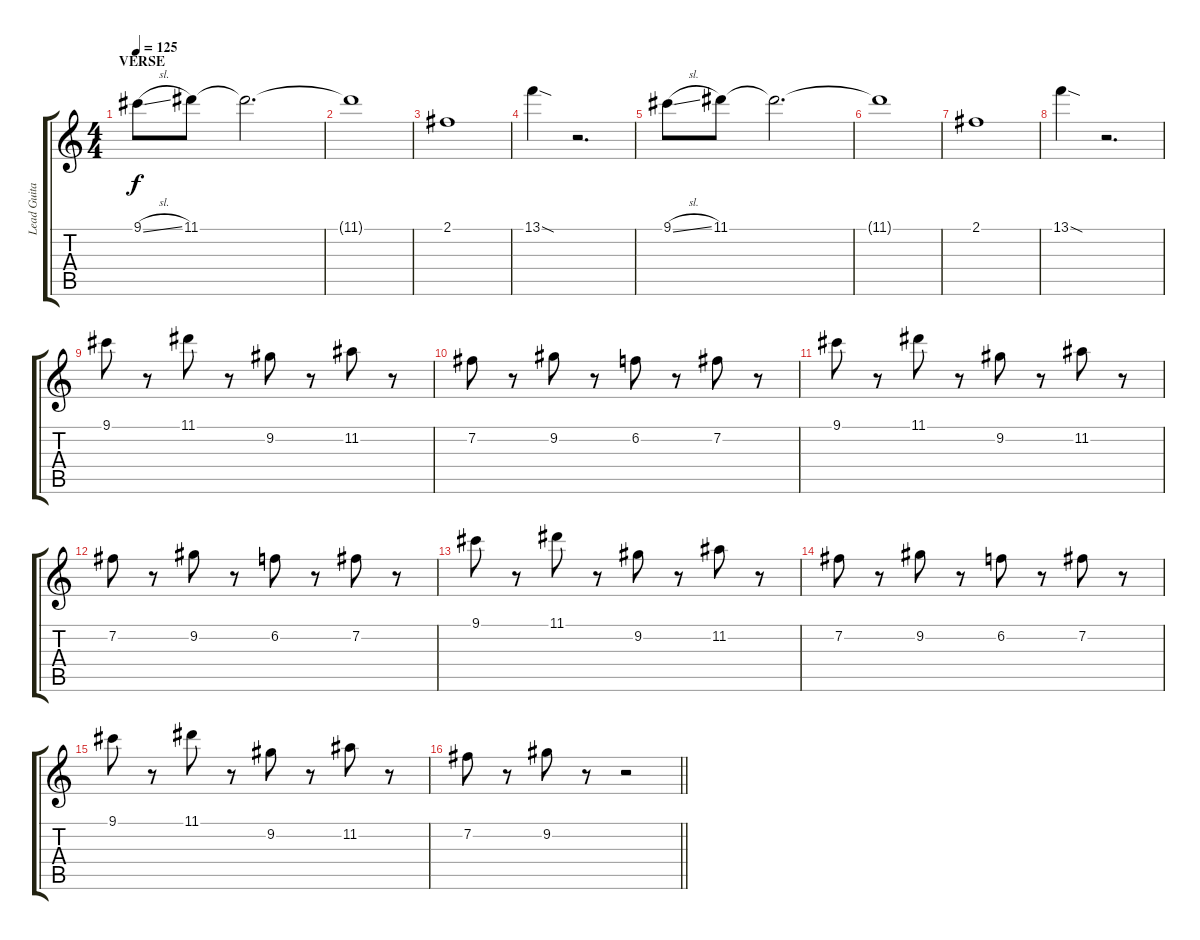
\track ("Lead Guitar" "Lead Guita") {instrument overdrivenguitar}
\staff {score tabs}
\tuning (E4 B3 G3 D3 A2 E2) {hide}
\ts (4 4)
\section ("" "VERSE")
\tempo 125
\clef g2
\ks c
9.1{sl}.8{dy f} 11.1.8 11.1{t}.2{d} |
11.1{t}.1 |
2.1.1 |
13.1{sod}.4 r.2{d} |
9.1{sl}.8 11.1.8 11.1{t}.2{d} |
11.1{t}.1 |
2.1.1 |
13.1{sod}.4 r.2{d} |
9.1.8 r.8 11.1.8 r.8 9.2.8 r.8 11.2.8 r.8 |
7.2.8 r.8 9.2.8 r.8 6.2.8 r.8 7.2.8 r.8 |
9.1.8 r.8 11.1.8 r.8 9.2.8 r.8 11.2.8 r.8 |
7.2.8 r.8 9.2.8 r.8 6.2.8 r.8 7.2.8 r.8 |
9.1.8 r.8 11.1.8 r.8 9.2.8 r.8 11.2.8 r.8 |
7.2.8 r.8 9.2.8 r.8 6.2.8 r.8 7.2.8 r.8 |
9.1.8 r.8 11.1.8 r.8 9.2.8 r.8 11.2.8 r.8 |
\barLineRight lightlight
7.2.8 r.8 9.2.8 r.8 r.2
